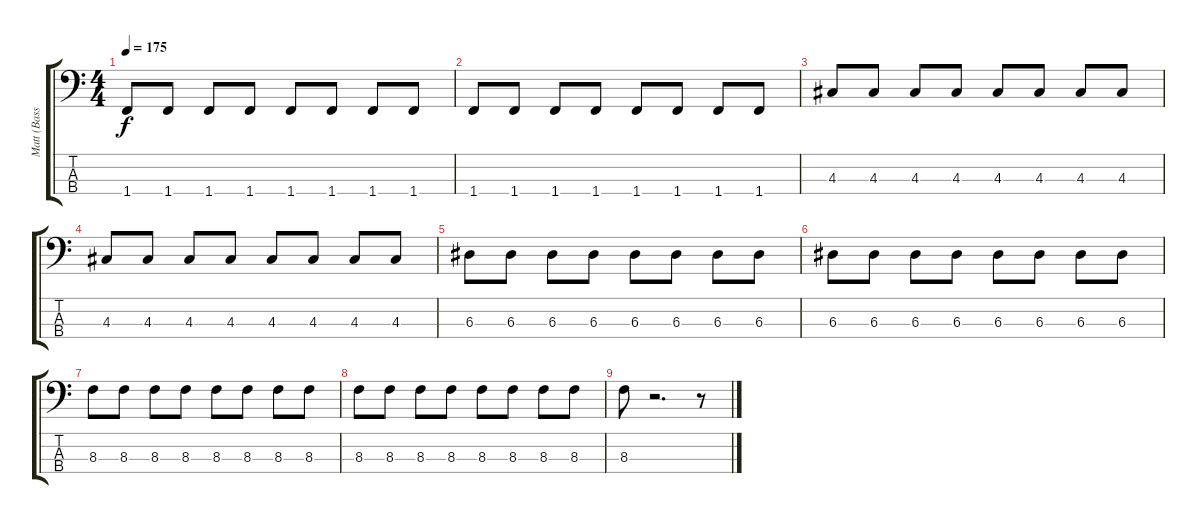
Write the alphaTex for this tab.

\track ("Matt (Bass)" "Matt (Bass") {instrument electricbassfinger}
\staff {score tabs}
\tuning (G2 D2 A1 E1) {hide}
\ts (4 4)
\tempo 175
\clef f4
\ks c
1.4.8{dy f} 1.4.8 1.4.8 1.4.8 1.4.8 1.4.8 1.4.8 1.4.8 |
1.4.8 1.4.8 1.4.8 1.4.8 1.4.8 1.4.8 1.4.8 1.4.8 |
4.3.8 4.3.8 4.3.8 4.3.8 4.3.8 4.3.8 4.3.8 4.3.8 |
4.3.8 4.3.8 4.3.8 4.3.8 4.3.8 4.3.8 4.3.8 4.3.8 |
6.3.8 6.3.8 6.3.8 6.3.8 6.3.8 6.3.8 6.3.8 6.3.8 |
6.3.8 6.3.8 6.3.8 6.3.8 6.3.8 6.3.8 6.3.8 6.3.8 |
8.3.8 8.3.8 8.3.8 8.3.8 8.3.8 8.3.8 8.3.8 8.3.8 |
8.3.8 8.3.8 8.3.8 8.3.8 8.3.8 8.3.8 8.3.8 8.3.8 |
8.3.8 r.2{d} r.8
